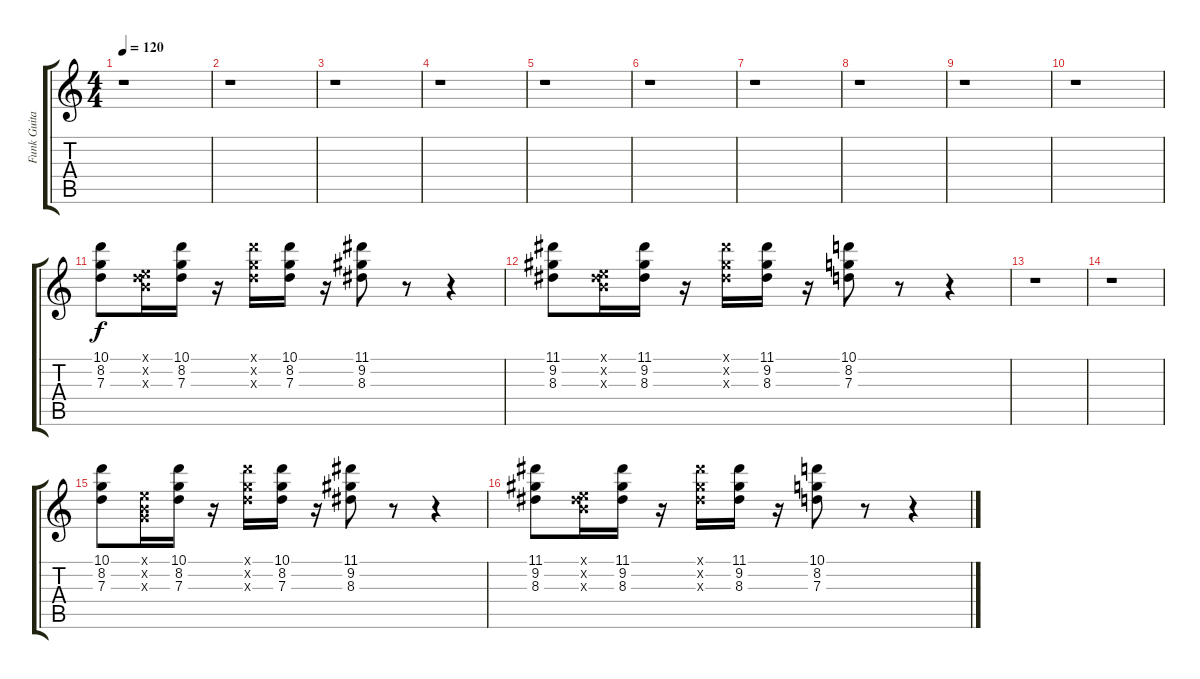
\track ("Funk Guitar" "Funk Guita") {instrument electricguitarclean}
\staff {score tabs}
\tuning (E4 B3 G3 D3 A2 E2) {hide}
\ts (4 4)
\tempo 120
\clef g2
\ks c
r.1{dy f instrument electricguitarclean} |
r.1 |
r.1 |
r.1 |
r.1 |
r.1 |
r.1 |
r.1 |
r.1 |
r.1 |
(10.1 8.2 7.3).8 (0.1{x} 0.2{x} 7.3{x}).16 (10.1 8.2 7.3).16 r.16 (10.1{x} 8.2{x} 7.3{x}).16 (10.1 8.2 7.3).16 r.16 (11.1 9.2 8.3).8 r.8 r.4 |
(11.1 9.2 8.3).8 (0.1{x} 0.2{x} 8.3{x}).16 (11.1 9.2 8.3).16 r.16 (11.1{x} 9.2{x} 8.3{x}).16 (11.1 9.2 8.3).16 r.16 (10.1 8.2 7.3).8 r.8 r.4 |
r.1 |
r.1 |
(10.1 8.2 7.3).8 (0.1{x} 0.2{x} 0.3{x}).16 (10.1 8.2 7.3).16 r.16 (10.1{x} 8.2{x} 7.3{x}).16 (10.1 8.2 7.3).16 r.16 (11.1 9.2 8.3).8 r.8 r.4 |
(11.1 9.2 8.3).8 (0.1{x} 0.2{x} 8.3{x}).16 (11.1 9.2 8.3).16 r.16 (11.1{x} 9.2{x} 8.3{x}).16 (11.1 9.2 8.3).16 r.16 (10.1 8.2 7.3).8 r.8 r.4
